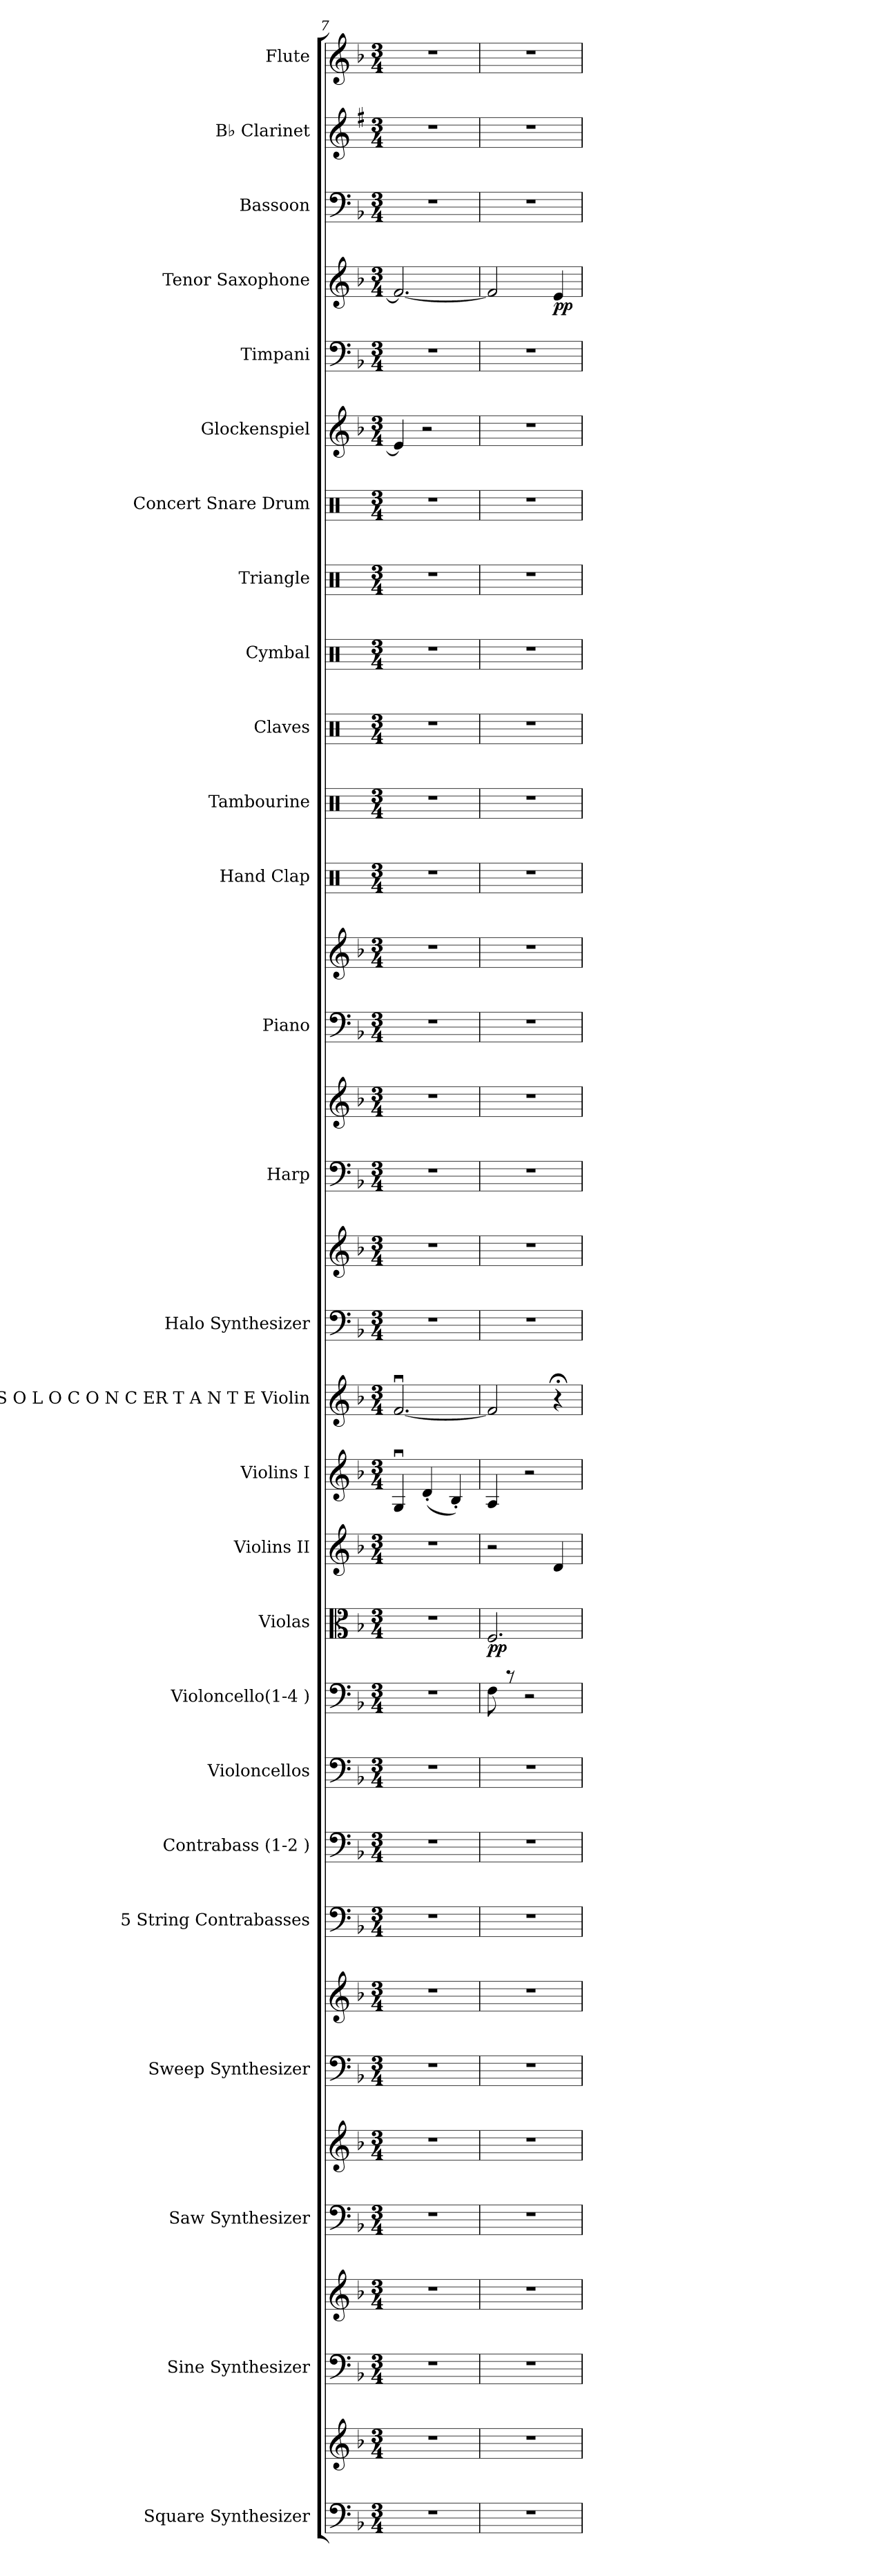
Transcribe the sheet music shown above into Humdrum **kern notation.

**kern	**kern	**kern	**kern	**kern	**kern	**kern	**kern	**kern	**kern	**kern	**kern	**kern	**dynam	**kern	**kern	**kern	**kern	**kern	**kern	**kern	**kern	**kern	**kern	**kern	**kern	**kern	**kern	**kern	**kern	**kern	**kern	**dynam	**kern	**kern	**kern
*part27	*part27	*part26	*part26	*part25	*part25	*part24	*part24	*part23	*part22	*part21	*part20	*part19	*part19	*part18	*part17	*part16	*part15	*part15	*part14	*part14	*part13	*part13	*part12	*part11	*part10	*part9	*part8	*part7	*part6	*part5	*part4	*part4	*part3	*part2	*part1
*staff34	*staff33	*staff32	*staff31	*staff30	*staff29	*staff28	*staff27	*staff26	*staff25	*staff24	*staff23	*staff22	*staff22	*staff21	*staff20	*staff19	*staff18	*staff17	*staff16	*staff15	*staff14	*staff13	*staff12	*staff11	*staff10	*staff9	*staff8	*staff7	*staff6	*staff5	*staff4	*staff4	*staff3	*staff2	*staff1
*I"Square Synthesizer	*	*I"Sine Synthesizer	*	*I"Saw Synthesizer	*	*I"Sweep Synthesizer	*	*I"5 String  Contrabasses	*I"Contrabass  (1-2 )	*I"Violoncellos	*I"Violoncello(1-4 )	*I"Violas	*	*I"Violins  II	*I"Violins  I	*I"S  O  L  O   C O N C ER T A N T E  Violin	*I"Halo Synthesizer	*	*I"Harp	*	*I"Piano	*	*I"Hand Clap	*I"Tambourine	*I"Claves	*I"Cymbal	*I"Triangle	*I"Concert Snare Drum	*I"Glockenspiel	*I"Timpani	*I"Tenor Saxophone	*	*I"Bassoon	*I"B♭ Clarinet	*I"Flute
*I'Synth.	*	*I'Synth.	*	*I'Synth.	*	*I'Synth.	*	*I'5  Str   Cbs.	*I'Cb.  (1-2 )	*I'Vcs.	*I'Vc.  (1-4 )	*I'Vlas.	*	*I'Vlns.  II	*I'Vlns.I	*I'S   O  L   O    Vln.	*I'Synth.	*	*I'Hrp.	*	*I'Pno.	*	*I'Hd. Clp.	*I'Tamb.	*I'Clv.	*I'Cym.	*I'Trgl.	*I'Con. Sn.	*I'Glock.	*I'Timp.	*I'T. Sax.	*	*I'Bsn.	*I'B♭ Cl.	*I'Fl.
*clefF4	*clefG2	*clefF4	*clefG2	*clefF4	*clefG2	*clefF4	*clefG2	*clefF4	*clefF4	*clefF4	*clefF4	*clefC3	*	*clefG2	*clefG2	*clefG2	*clefF4	*clefG2	*clefF4	*clefG2	*clefF4	*clefG2	*clefX	*clefX	*clefX	*clefX	*clefX	*clefX	*clefG2	*clefF4	*clefG2	*	*clefF4	*clefG2	*clefG2
*	*	*	*	*	*	*	*	*ITrd7c12	*ITrd7c12	*	*	*	*	*	*	*	*	*	*	*	*	*	*	*	*	*	*	*	*ITrd-14c-24	*	*ITrd8c14	*	*	*ITrd1c2	*
*k[b-]	*k[b-]	*k[b-]	*k[b-]	*k[b-]	*k[b-]	*k[b-]	*k[b-]	*k[b-]	*k[b-]	*k[b-]	*k[b-]	*k[b-]	*	*k[b-]	*k[b-]	*k[b-]	*k[b-]	*k[b-]	*k[b-]	*k[b-]	*k[b-]	*k[b-]	*k[]	*k[]	*k[]	*k[]	*k[]	*k[]	*k[b-]	*k[b-]	*k[b-]	*	*k[b-]	*k[b-]	*k[b-]
*M3/4	*M3/4	*M3/4	*M3/4	*M3/4	*M3/4	*M3/4	*M3/4	*M3/4	*M3/4	*M3/4	*M3/4	*M3/4	*	*M3/4	*M3/4	*M3/4	*M3/4	*M3/4	*M3/4	*M3/4	*M3/4	*M3/4	*M3/4	*M3/4	*M3/4	*M3/4	*M3/4	*M3/4	*M3/4	*M3/4	*M3/4	*	*M3/4	*M3/4	*M3/4
=7	=7	=7	=7	=7	=7	=7	=7	=7	=7	=7	=7	=7	=7	=7	=7	=7	=7	=7	=7	=7	=7	=7	=7	=7	=7	=7	=7	=7	=7	=7	=7	=7	=7	=7	=7
2.r	2.r	2.r	2.r	2.r	2.r	2.r	2.r	2.r	2.r	2.r	2.r	2.r	.	2.r	4Gu/	[2.fu/	2.r	2.r	2.r	2.r	2.r	2.r	2.r	2.r	2.r	2.r	2.r	2.r	4eee/]	2.r	2.F/_	.	2.r	2.r	2.r
.	.	.	.	.	.	.	.	.	.	.	.	.	.	.	(4d'/	.	.	.	.	.	.	.	.	.	.	.	.	.	2r	.	.	.	.	.	.
.	.	.	.	.	.	.	.	.	.	.	.	.	.	.	4B-'/)	.	.	.	.	.	.	.	.	.	.	.	.	.	.	.	.	.	.	.	.
=8	=8	=8	=8	=8	=8	=8	=8	=8	=8	=8	=8	=8	=8	=8	=8	=8	=8	=8	=8	=8	=8	=8	=8	=8	=8	=8	=8	=8	=8	=8	=8	=8	=8	=8	=8
!	!	!	!	!	!	!	!	!	!	!	!	!	!LO:DY:b	!	!	!	!	!	!	!	!	!	!	!	!	!	!	!	!	!	!	!	!	!	!
2.r	2.r	2.r	2.r	2.r	2.r	2.r	2.r	2.r	2.r	2.r	8F\	2.F/	pp	2r	4A/	2f/]	2.r	2.r	2.r	2.r	2.r	2.r	2.r	2.r	2.r	2.r	2.r	2.r	2.r	2.r	2F/]	.	2.r	2.r	2.r
.	.	.	.	.	.	.	.	.	.	.	8rc	.	.	.	.	.	.	.	.	.	.	.	.	.	.	.	.	.	.	.	.	.	.	.	.
.	.	.	.	.	.	.	.	.	.	.	2r	.	.	.	2r	.	.	.	.	.	.	.	.	.	.	.	.	.	.	.	.	.	.	.	.
!	!	!	!	!	!	!	!	!	!	!	!	!	!	!	!	!	!	!	!	!	!	!	!	!	!	!	!	!	!	!	!	!LO:DY:b	!	!	!
.	.	.	.	.	.	.	.	.	.	.	.	.	.	4d/	.	4r;<	.	.	.	.	.	.	.	.	.	.	.	.	.	.	4E/	pp	.	.	.
=	=	=	=	=	=	=	=	=	=	=	=	=	=	=	=	=	=	=	=	=	=	=	=	=	=	=	=	=	=	=	=	=	=	=	=
*-	*-	*-	*-	*-	*-	*-	*-	*-	*-	*-	*-	*-	*-	*-	*-	*-	*-	*-	*-	*-	*-	*-	*-	*-	*-	*-	*-	*-	*-	*-	*-	*-	*-	*-	*-
